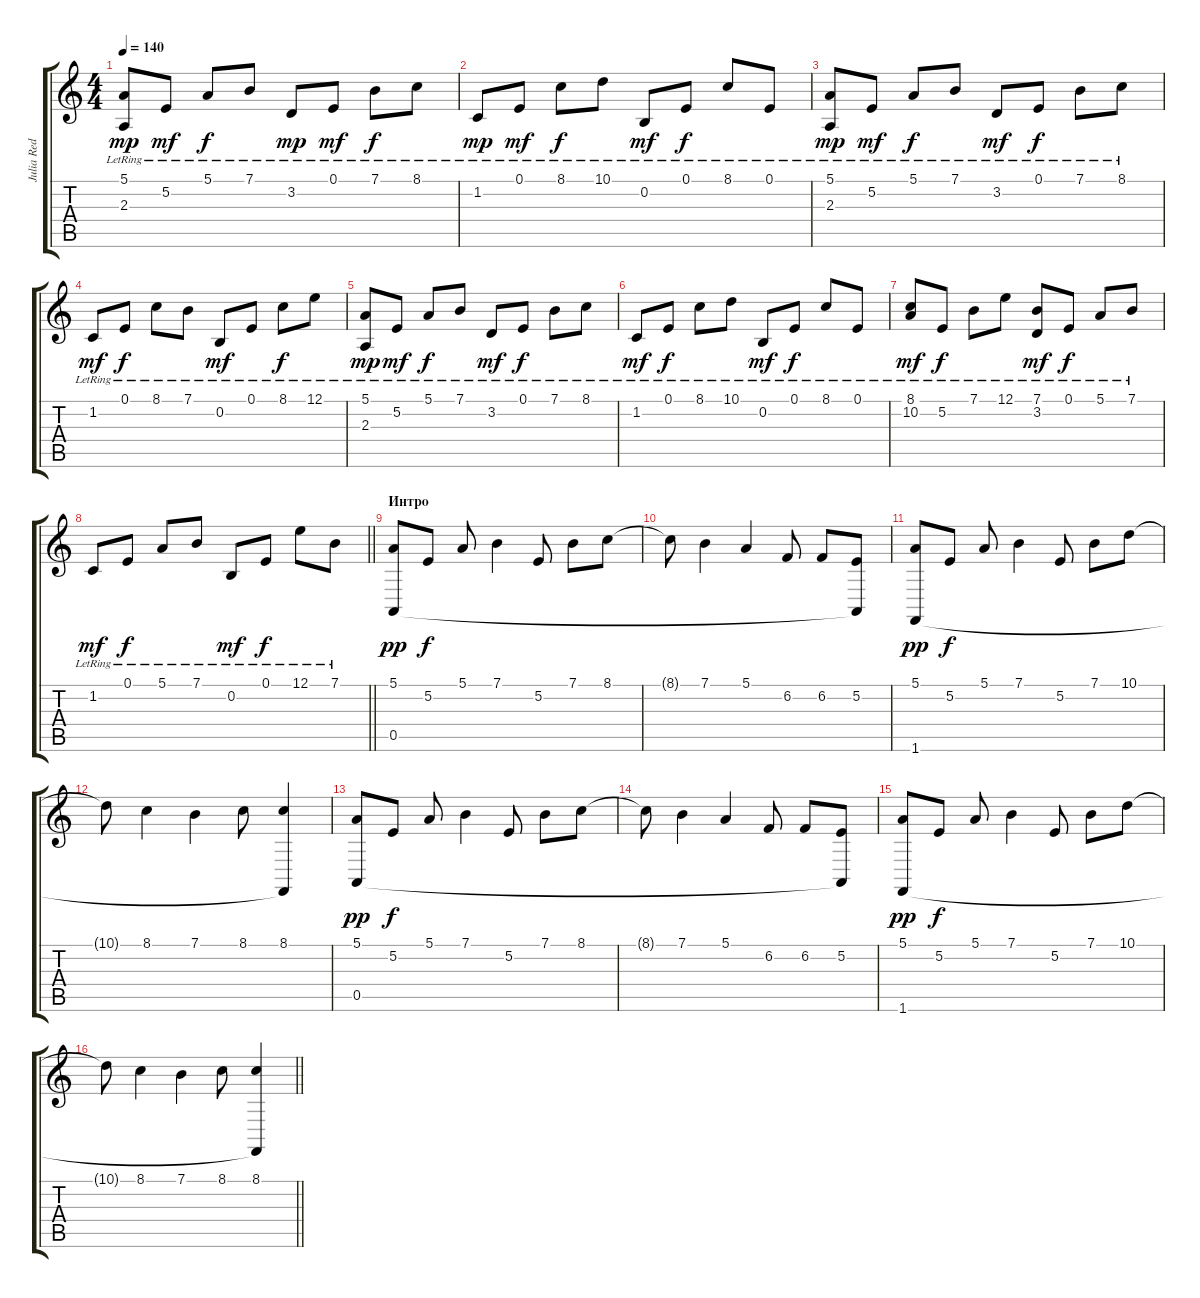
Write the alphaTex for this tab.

\track ("Julia Red" "Julia Red") {instrument vibraphone}
\staff {score tabs}
\tuning (E4 B3 G3 D3 A2 E2) {hide}
\ts (4 4)
\tempo 140
\clef g2
\ks c
(5.1{lr} 2.3{lr}).8{dy mp instrument vibraphone} 5.2{lr}.8{dy mf} 5.1{lr}.8{dy f} 7.1{lr}.8 3.2{lr}.8{dy mp} 0.1{lr}.8{dy mf} 7.1{lr}.8{dy f} 8.1{lr}.8 |
1.2{lr}.8{dy mp} 0.1{lr}.8{dy mf} 8.1{lr}.8{dy f} 10.1{lr}.8 0.2{lr}.8{dy mf} 0.1{lr}.8{dy f} 8.1{lr}.8 0.1{lr}.8 |
(5.1{lr} 2.3{lr}).8{dy mp} 5.2{lr}.8{dy mf} 5.1{lr}.8{dy f} 7.1{lr}.8 3.2{lr}.8{dy mf} 0.1{lr}.8{dy f} 7.1{lr}.8 8.1{lr}.8 |
1.2{lr}.8{dy mf} 0.1{lr}.8{dy f} 8.1{lr}.8 7.1{lr}.8 0.2{lr}.8{dy mf} 0.1{lr}.8 8.1{lr}.8{dy f} 12.1{lr}.8 |
(5.1{lr} 2.3{lr}).8{dy mp} 5.2{lr}.8{dy mf} 5.1{lr}.8{dy f} 7.1{lr}.8 3.2{lr}.8{dy mf} 0.1{lr}.8{dy f} 7.1{lr}.8 8.1{lr}.8 |
1.2{lr}.8{dy mf} 0.1{lr}.8{dy f} 8.1{lr}.8 10.1{lr}.8 0.2{lr}.8{dy mf} 0.1{lr}.8{dy f} 8.1{lr}.8 0.1{lr}.8 |
(8.1{lr} 10.2{lr}).8{dy mf} 5.2{lr}.8{dy f} 7.1{lr}.8 12.1{lr}.8 (7.1 3.2{lr}).8{dy mf} 0.1{lr}.8{dy f} 5.1{lr}.8 7.1{lr}.8 |
\barLineRight lightlight
1.2{lr}.8{dy mf} 0.1{lr}.8{dy f} 5.1{lr}.8 7.1{lr}.8 0.2{lr}.8{dy mf} 0.1{lr}.8{dy f} 12.1{lr}.8 7.1{lr}.8 |
\section ("" "Интро")
(5.1 0.5).8{dy pp instrument synthstrings1} 5.2.8{dy f} 5.1.8 7.1.4 5.2.8 7.1.8 8.1.8 |
8.1{t}.8 7.1.4 5.1.4 6.2.8 6.2.8 (5.2 0.5{t}).8 |
(5.1 1.6).8{dy pp} 5.2.8{dy f} 5.1.8 7.1.4 5.2.8 7.1.8 10.1.8 |
10.1{t}.8 8.1.4 7.1.4 8.1.8 (8.1 1.6{t}).4 |
(5.1 0.5).8{dy pp} 5.2.8{dy f} 5.1.8 7.1.4 5.2.8 7.1.8 8.1.8 |
8.1{t}.8 7.1.4 5.1.4 6.2.8 6.2.8 (5.2 0.5{t}).8 |
(5.1 1.6).8{dy pp} 5.2.8{dy f} 5.1.8 7.1.4 5.2.8 7.1.8 10.1.8 |
\barLineRight lightlight
10.1{t}.8 8.1.4 7.1.4 8.1.8 (8.1 1.6{t}).4
